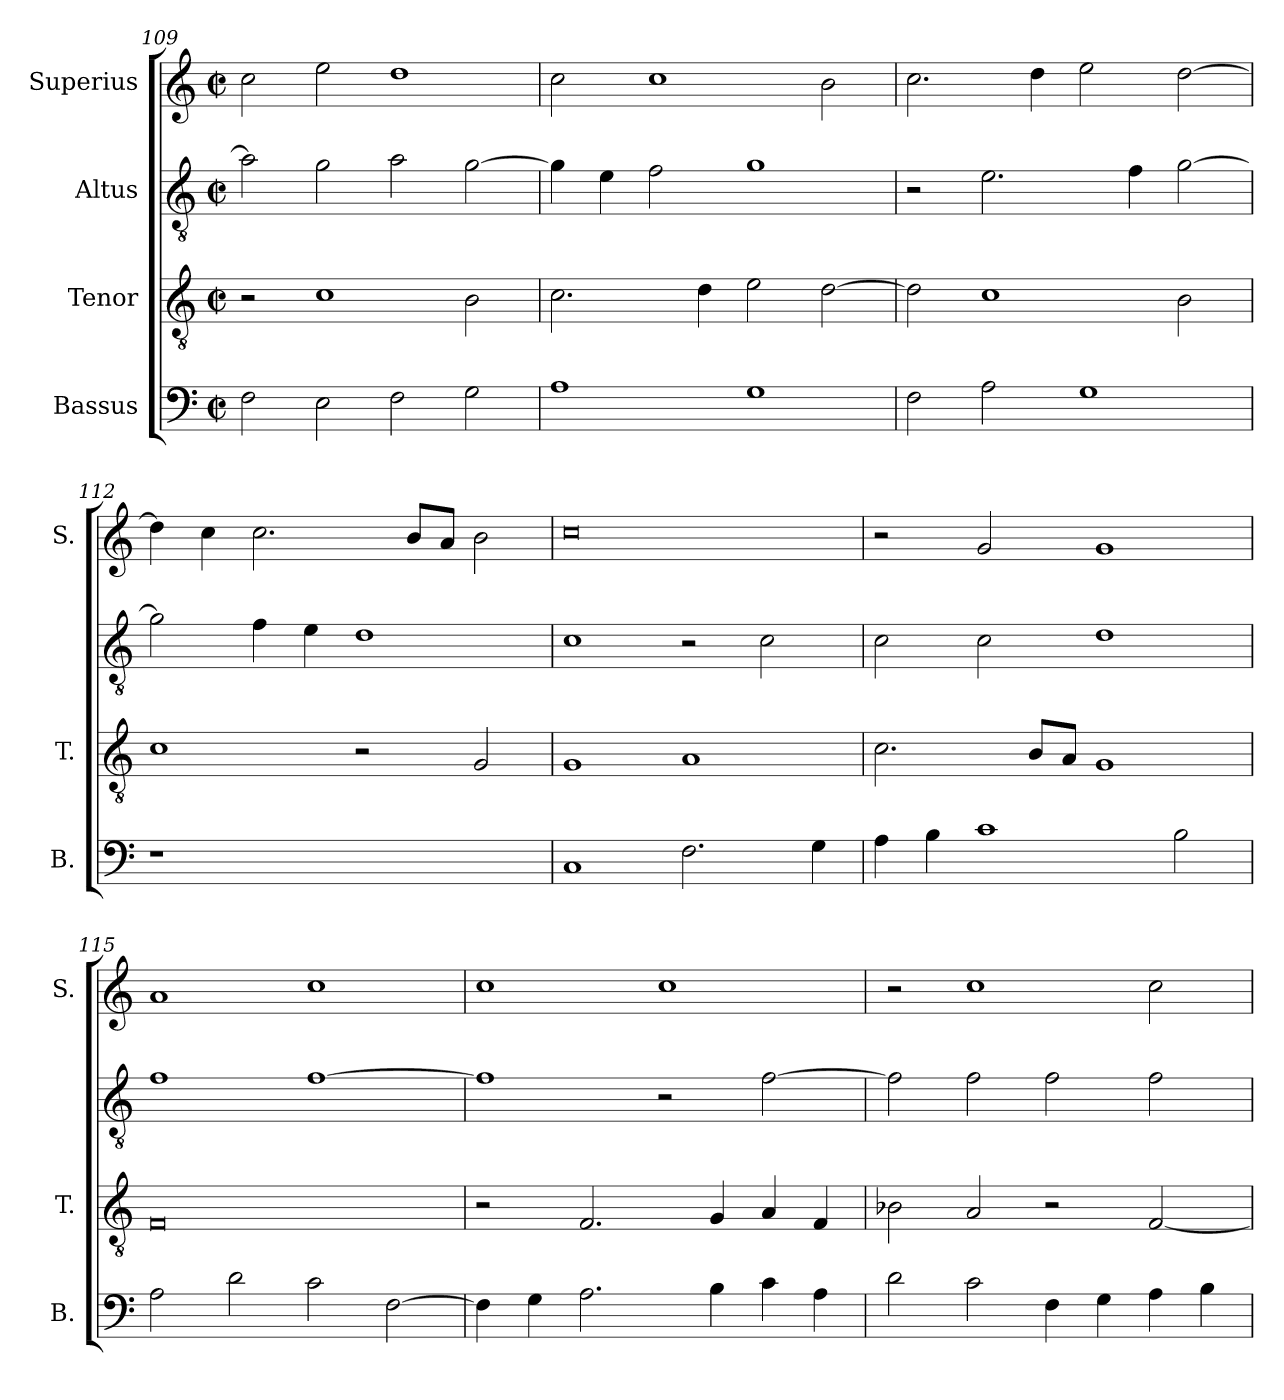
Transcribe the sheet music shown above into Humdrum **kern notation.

**kern	**kern	**kern	**kern
*part4	*part3	*part2	*part1
*staff4	*staff3	*staff2	*staff1
*I"Bassus	*I"Tenor	*I"Altus	*I"Superius
*I'B.	*I'T.	*	*I'S.
!!LO:LB:g=z
*clefF4	*clefGv2	*clefGv2	*clefG2
*	*ITrd7c12	*ITrd7c12	*
*k[]	*k[]	*k[]	*k[]
*C:	*C:	*C:	*C:
*M2/2	*M2/2	*M2/2	*M2/2
*met(c|)	*met(c|)	*met(c|)	*met(c|)
=109	=109	=109	=109
2Fi\	2r	2Ai\]	2cci\
2Ei\	1Ci	2Gi\	2eei\
2Fi\	.	2Ai\	1ddi
2Gi\	2BBi\	[>2Gi\	.
=110	=110	=110	=110
1Ai	2.Ci\	4Gi\]	2cci\
.	.	4Ei\	.
.	.	2Fi\	1cci
.	4Di\	.	.
1Gi	2Ei\	1Gi	.
.	[>2Di\	.	2bi\
=111	=111	=111	=111
2Fi\	2Di\]	2r	2.cci\
2Ai\	1Ci	2.Ei\	.
.	.	.	4ddi\
1Gi	.	.	2eei\
.	.	4Fi\	.
.	2BBi\	[>2Gi\	[>2ddi\
=112	=112	=112	=112
!LO:N:vis=1	!	!	!
1r	1Ci	2Gi\]	4ddi\]
.	.	.	4cci\
.	.	4Fi\	2.cci\
.	.	4Ei\	.
1ryy	2r	1Di	.
.	.	.	8bi/L
.	.	.	8ai/J
.	2GGi/	.	2bi\
=113	=113	=113	=113
1Ci	1GGi	1Ci	0cci
2.Fi\	1AAi	2r	.
.	.	2Ci\	.
4Gi\	.	.	.
!!LO:PB:g=z
=114	=114	=114	=114
4Ai\	2.Ci\	2Ci\	2r
4Bi\	.	.	.
1ci	.	2Ci\	2gi/
.	8BBi/L	.	.
.	8AAi/J	.	.
.	1GGi	1Di	1gi
2Bi\	.	.	.
=115	=115	=115	=115
2Ai\	0FFi	1Fi	1ai
2di\	.	.	.
2ci\	.	[>1Fi	1cci
[>2Fi\	.	.	.
=116	=116	=116	=116
4Fi\]	2r	1Fi]	1cci
4Gi\	.	.	.
2.Ai\	2.FFi/	.	.
.	.	2r	1cci
4Bi\	4GGi/	.	.
4ci\	4AAi/	[>2Fi\	.
4Ai\	4FFi/	.	.
=117	=117	=117	=117
2di\	2BB-Xi\	2Fi\]	2r
2ci\	2AAi/	2Fi\	1cci
4Fi\	2r	2Fi\	.
4Gi\	.	.	.
4Ai\	[<2FFi/	2Fi\	2cci\
4Bi\	.	.	.
=	=	=	=
*-	*-	*-	*-
